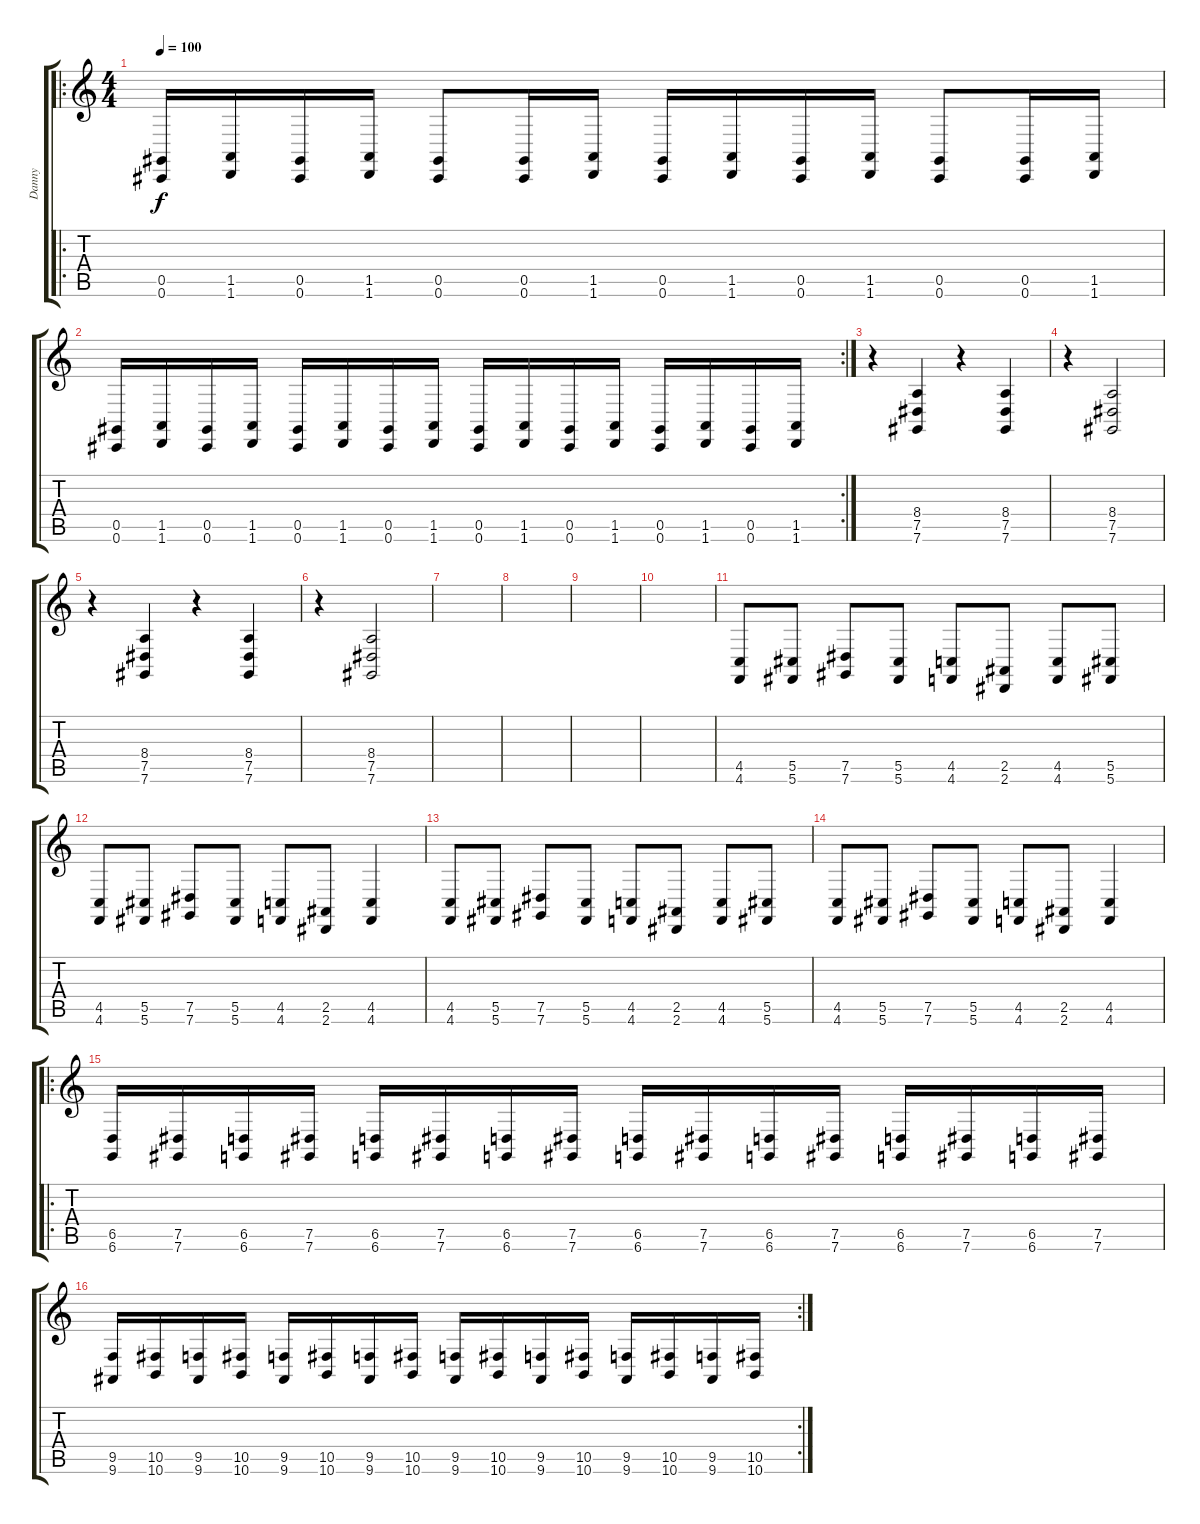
\track ("Danny" "Danny") {instrument churchorgan}
\staff {score tabs}
\tuning (Eb4 Bb3 Gb3 Db3 Ab2 Db2) {hide}
\ro
\ts (4 4)
\tempo 100
\clef g2
\ks c
(0.5 0.6).16{dy f} (1.5 1.6).16 (0.5 0.6).16 (1.5 1.6).16 (0.5 0.6).8 (0.5 0.6).16 (1.5 1.6).16 (0.5 0.6).16 (1.5 1.6).16 (0.5 0.6).16 (1.5 1.6).16 (0.5 0.6).8 (0.5 0.6).16 (1.5 1.6).16 |
\rc 2
(0.5 0.6).16 (1.5 1.6).16 (0.5 0.6).16 (1.5 1.6).16 (0.5 0.6).16 (1.5 1.6).16 (0.5 0.6).16 (1.5 1.6).16 (0.5 0.6).16 (1.5 1.6).16 (0.5 0.6).16 (1.5 1.6).16 (0.5 0.6).16 (1.5 1.6).16 (0.5 0.6).16 (1.5 1.6).16 |
r.4 (8.4 7.5 7.6).4 r.4 (8.4 7.5 7.6).4 |
r.4 (8.4 7.5 7.6).2 |
r.4 (8.4 7.5 7.6).4 r.4 (8.4 7.5 7.6).4 |
r.4 (8.4 7.5 7.6).2 |
|
|
|
|
(4.5 4.6).8 (5.5 5.6).8 (7.5 7.6).8 (5.5 5.6).8 (4.5 4.6).8 (2.5 2.6).8 (4.5 4.6).8 (5.5 5.6).8 |
(4.5 4.6).8 (5.5 5.6).8 (7.5 7.6).8 (5.5 5.6).8 (4.5 4.6).8 (2.5 2.6).8 (4.5 4.6).4 |
(4.5 4.6).8 (5.5 5.6).8 (7.5 7.6).8 (5.5 5.6).8 (4.5 4.6).8 (2.5 2.6).8 (4.5 4.6).8 (5.5 5.6).8 |
(4.5 4.6).8 (5.5 5.6).8 (7.5 7.6).8 (5.5 5.6).8 (4.5 4.6).8 (2.5 2.6).8 (4.5 4.6).4 |
\ro
(6.5 6.6).16 (7.5 7.6).16 (6.5 6.6).16 (7.5 7.6).16 (6.5 6.6).16 (7.5 7.6).16 (6.5 6.6).16 (7.5 7.6).16 (6.5 6.6).16 (7.5 7.6).16 (6.5 6.6).16 (7.5 7.6).16 (6.5 6.6).16 (7.5 7.6).16 (6.5 6.6).16 (7.5 7.6).16 |
\rc 2
(9.5 9.6).16 (10.5 10.6).16 (9.5 9.6).16 (10.5 10.6).16 (9.5 9.6).16 (10.5 10.6).16 (9.5 9.6).16 (10.5 10.6).16 (9.5 9.6).16 (10.5 10.6).16 (9.5 9.6).16 (10.5 10.6).16 (9.5 9.6).16 (10.5 10.6).16 (9.5 9.6).16 (10.5 10.6).16
